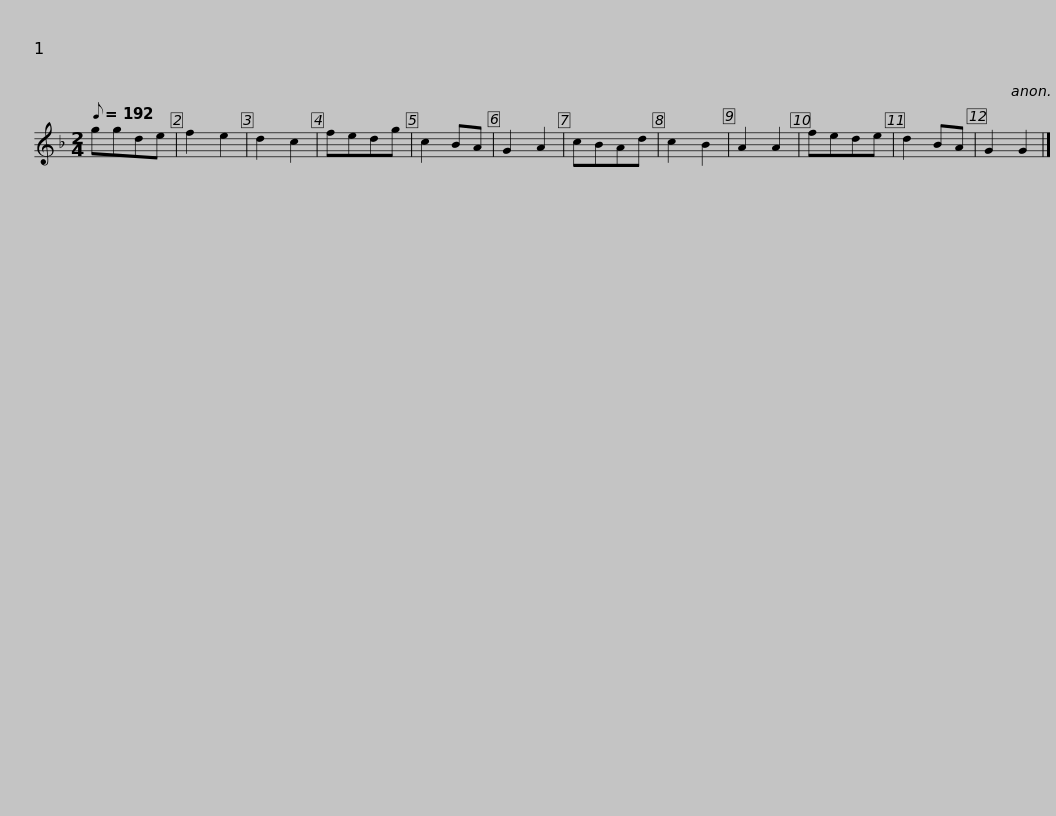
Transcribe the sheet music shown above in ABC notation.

X:1
L:1/8
Q:1/8=192
M:2/4
I:linebreak $
K:F
V:1 treble
V:1
 ggde | f2 e2 | d2 c2 | fedg | c2 BA | %5
 G2 A2 | cBAd | c2 B2 | A2 A2 | fede | %10
 d2 BA | G2 G2 |] %12
